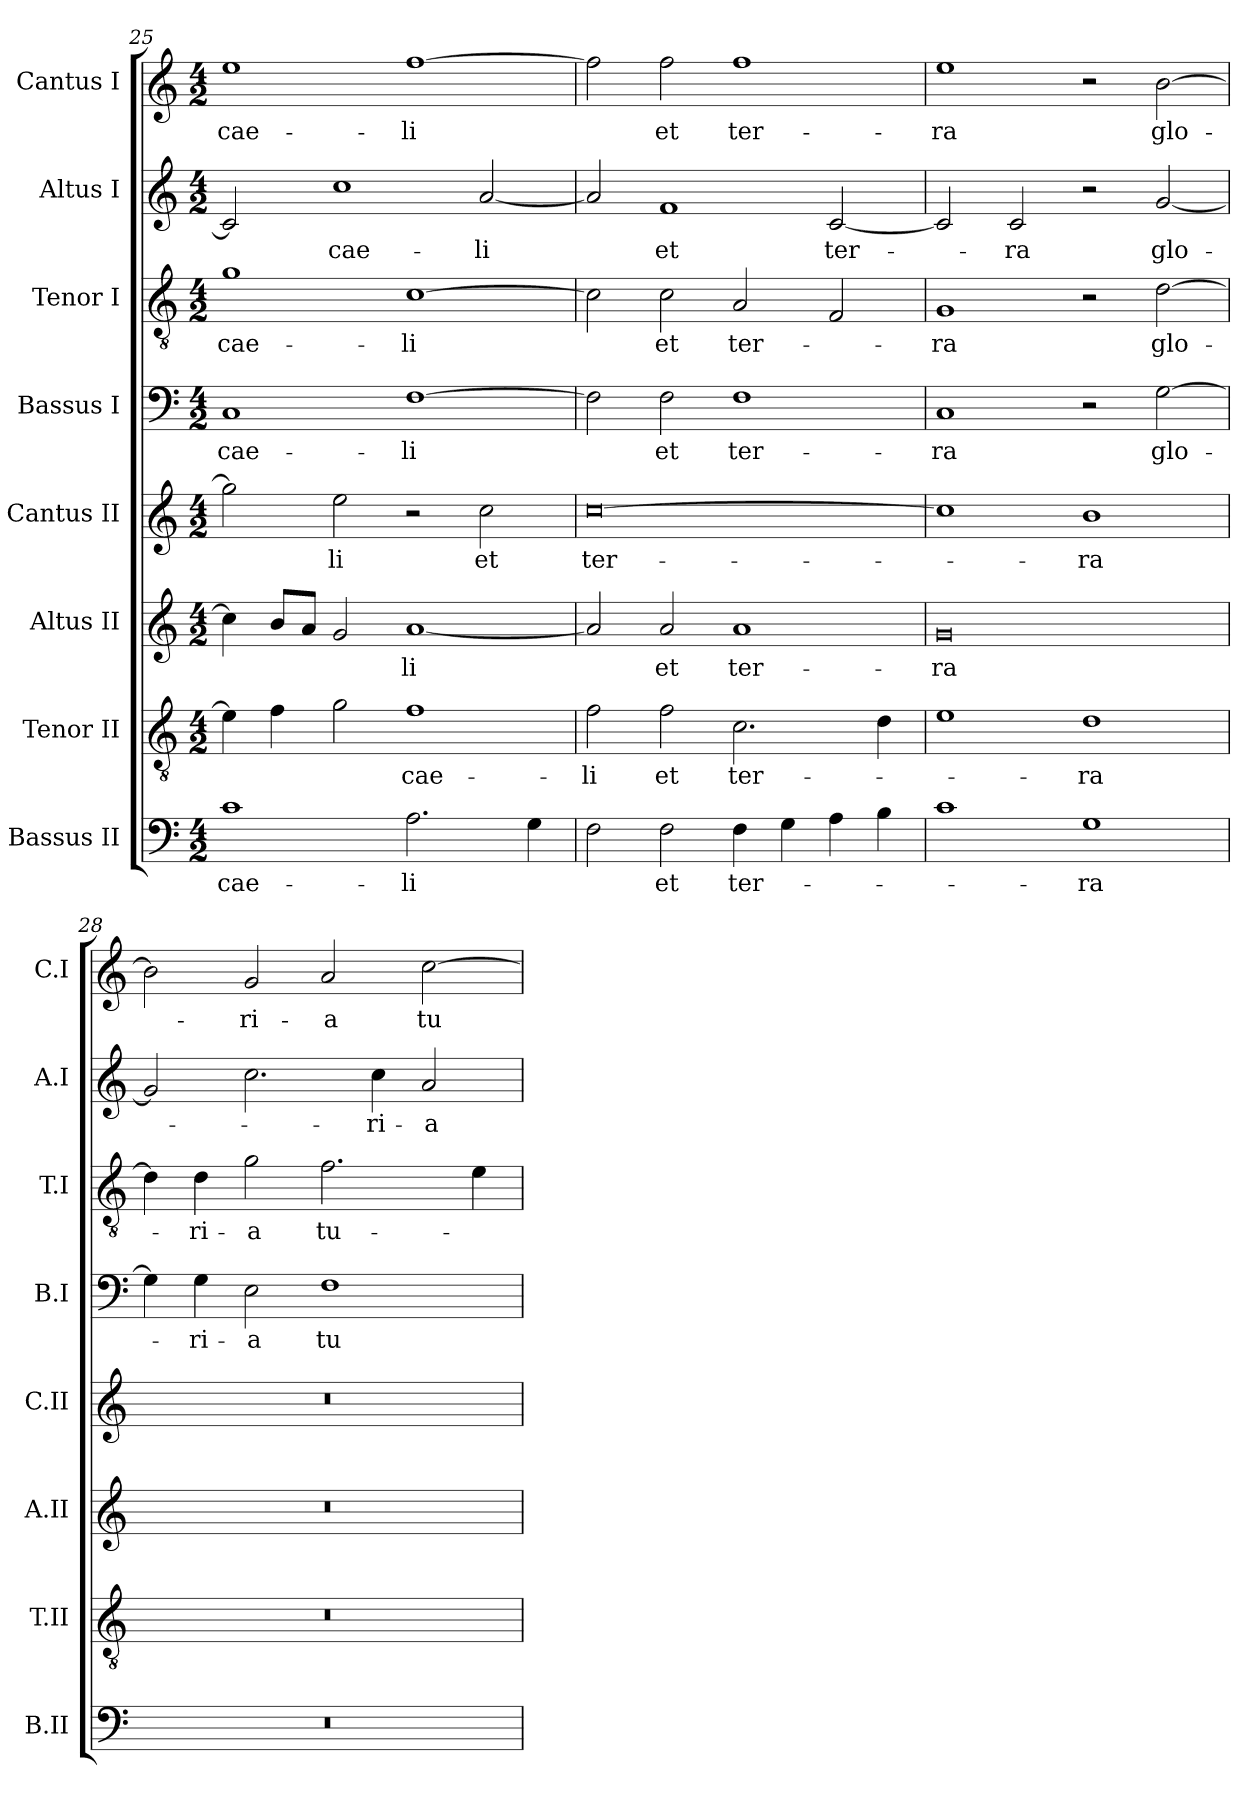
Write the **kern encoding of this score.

**kern	**text	**kern	**text	**kern	**text	**kern	**text	**kern	**text	**kern	**text	**kern	**text	**kern	**text
*part8	*part8	*part7	*part7	*part6	*part6	*part5	*part5	*part4	*part4	*part3	*part3	*part2	*part2	*part1	*part1
*staff8	*staff8	*staff7	*staff7	*staff6	*staff6	*staff5	*staff5	*staff4	*staff4	*staff3	*staff3	*staff2	*staff2	*staff1	*staff1
*I"Bassus II	*	*I"Tenor II	*	*I"Altus II	*	*I"Cantus II	*	*I"Bassus I	*	*I"Tenor I	*	*I"Altus I	*	*I"Cantus I	*
*I'B.II	*	*I'T.II	*	*I'A.II	*	*I'C.II	*	*I'B.I	*	*I'T.I	*	*I'A.I	*	*I'C.I	*
*clefF4	*	*clefGv2	*	*clefG2	*	*clefG2	*	*clefF4	*	*clefGv2	*	*clefG2	*	*clefG2	*
*	*	*ITrd7c12	*	*	*	*	*	*	*	*ITrd7c12	*	*	*	*	*
*k[]	*	*k[]	*	*k[]	*	*k[]	*	*k[]	*	*k[]	*	*k[]	*	*k[]	*
*C:	*	*C:	*	*C:	*	*C:	*	*C:	*	*C:	*	*C:	*	*C:	*
*M4/2	*	*M4/2	*	*M4/2	*	*M4/2	*	*M4/2	*	*M4/2	*	*M4/2	*	*M4/2	*
=25	=25	=25	=25	=25	=25	=25	=25	=25	=25	=25	=25	=25	=25	=25	=25
1c\	cae-	4E\]	.	4cc\]	.	2gg\]	.	1C/	cae-	1G\	cae-	2c/]	.	1ee\	cae-
.	.	4F\	.	8b/L	.	.	.	.	.	.	.	.	.	.	.
.	.	.	.	8a/J	.	.	.	.	.	.	.	.	.	.	.
.	.	2G\	.	2g/	.	2ee\	-li	.	.	.	.	1cc\	cae-	.	.
2.A\	-li	1F\	cae-	[1a/	-li	2r	.	[1F\	-li	[1C\	-li	.	.	[1ff\	-li
.	.	.	.	.	.	2cc\	et	.	.	.	.	[2a/	-li	.	.
4G\	.	.	.	.	.	.	.	.	.	.	.	.	.	.	.
=26	=26	=26	=26	=26	=26	=26	=26	=26	=26	=26	=26	=26	=26	=26	=26
2F\	.	2F\	-li	2a/]	.	[0cc\	ter-	2F\]	.	2C\]	.	2a/]	.	2ff\]	.
2F\	et	2F\	et	2a/	et	.	.	2F\	et	2C\	et	1f/	et	2ff\	et
4F\	ter-	2.C\	ter-	1a/	ter-	.	.	1F\	ter-	2AA/	ter-	.	.	1ff\	ter-
4G\	.	.	.	.	.	.	.	.	.	.	.	.	.	.	.
4A\	.	.	.	.	.	.	.	.	.	2FF/	.	[2c/	ter-	.	.
4B\	.	4D\	.	.	.	.	.	.	.	.	.	.	.	.	.
=27	=27	=27	=27	=27	=27	=27	=27	=27	=27	=27	=27	=27	=27	=27	=27
1c\	.	1E\	.	0g/	-ra	1cc\]	.	1C/	-ra	1GG/	-ra	2c/]	.	1ee\	-ra
.	.	.	.	.	.	.	.	.	.	.	.	2c/	-ra	.	.
1G\	-ra	1D\	-ra	.	.	1b\	-ra	2r	.	2r	.	2r	.	2r	.
.	.	.	.	.	.	.	.	[2G\	glo-	[2D\	glo-	[2g/	glo-	[2b\	glo-
=28	=28	=28	=28	=28	=28	=28	=28	=28	=28	=28	=28	=28	=28	=28	=28
0r	.	0r	.	0r	.	0r	.	4G\]	.	4D\]	.	2g/]	.	2b\]	.
.	.	.	.	.	.	.	.	4G\	-ri-	4D\	-ri-	.	.	.	.
.	.	.	.	.	.	.	.	2E\	-a	2G\	-a	2.cc\	.	2g/	-ri-
.	.	.	.	.	.	.	.	1F\	tu-	2.F\	tu-	.	.	2a/	-a
.	.	.	.	.	.	.	.	.	.	.	.	4cc\	-ri-	.	.
.	.	.	.	.	.	.	.	.	.	.	.	2a/	-a	[2cc\	tu-
.	.	.	.	.	.	.	.	.	.	4E\	.	.	.	.	.
=	=	=	=	=	=	=	=	=	=	=	=	=	=	=	=
*-	*-	*-	*-	*-	*-	*-	*-	*-	*-	*-	*-	*-	*-	*-	*-
